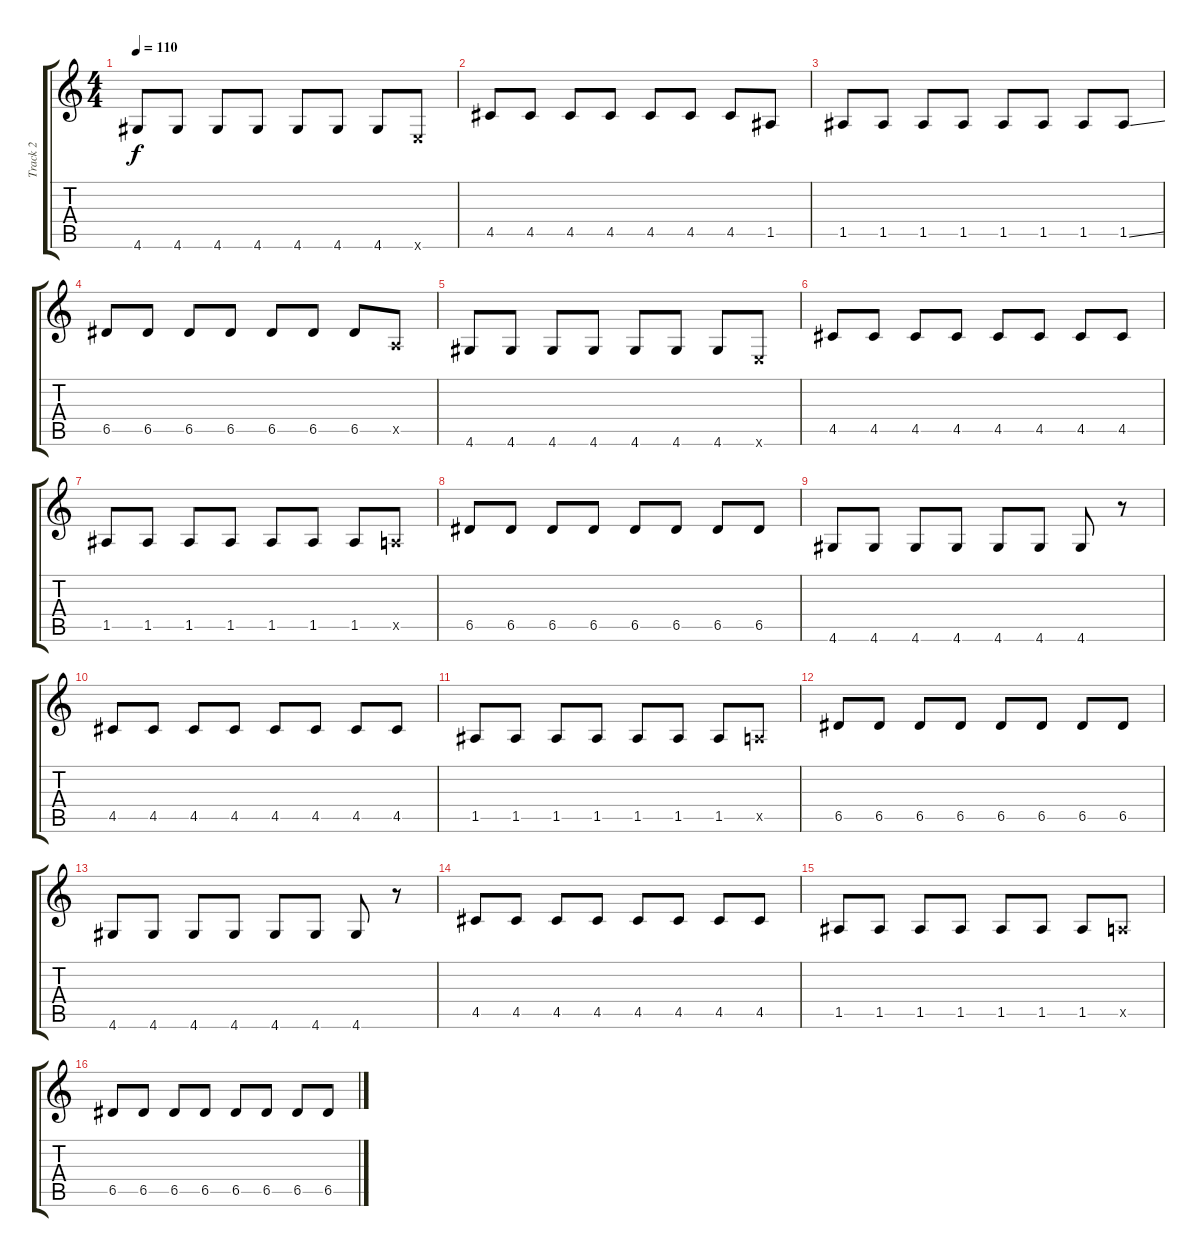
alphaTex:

\track ("Track 2" "Track 2") {instrument electricguitarmuted}
\staff {score tabs}
\tuning (E4 B3 G3 D3 A2 E2) {hide}
\ts (4 4)
\tempo 110
\clef g2
\ks c
4.6.8{dy f} 4.6.8 4.6.8 4.6.8 4.6.8 4.6.8 4.6.8 0.6{x}.8 |
4.5.8 4.5.8 4.5.8 4.5.8 4.5.8 4.5.8 4.5.8 1.5.8 |
1.5.8 1.5.8 1.5.8 1.5.8 1.5.8 1.5.8 1.5.8 1.5{ss}.8 |
6.5.8 6.5.8 6.5.8 6.5.8 6.5.8 6.5.8 6.5.8 0.5{x}.8 |
4.6.8 4.6.8 4.6.8 4.6.8 4.6.8 4.6.8 4.6.8 0.6{x}.8 |
4.5.8 4.5.8 4.5.8 4.5.8 4.5.8 4.5.8 4.5.8 4.5.8 |
1.5.8 1.5.8 1.5.8 1.5.8 1.5.8 1.5.8 1.5.8 0.5{x}.8 |
6.5.8 6.5.8 6.5.8 6.5.8 6.5.8 6.5.8 6.5.8 6.5.8 |
4.6.8 4.6.8 4.6.8 4.6.8 4.6.8 4.6.8 4.6.8 r.8 |
4.5.8 4.5.8 4.5.8 4.5.8 4.5.8 4.5.8 4.5.8 4.5.8 |
1.5.8 1.5.8 1.5.8 1.5.8 1.5.8 1.5.8 1.5.8 0.5{x}.8 |
6.5.8 6.5.8 6.5.8 6.5.8 6.5.8 6.5.8 6.5.8 6.5.8 |
4.6.8 4.6.8 4.6.8 4.6.8 4.6.8 4.6.8 4.6.8 r.8 |
4.5.8 4.5.8 4.5.8 4.5.8 4.5.8 4.5.8 4.5.8 4.5.8 |
1.5.8 1.5.8 1.5.8 1.5.8 1.5.8 1.5.8 1.5.8 0.5{x}.8 |
6.5.8 6.5.8 6.5.8 6.5.8 6.5.8 6.5.8 6.5.8 6.5.8
